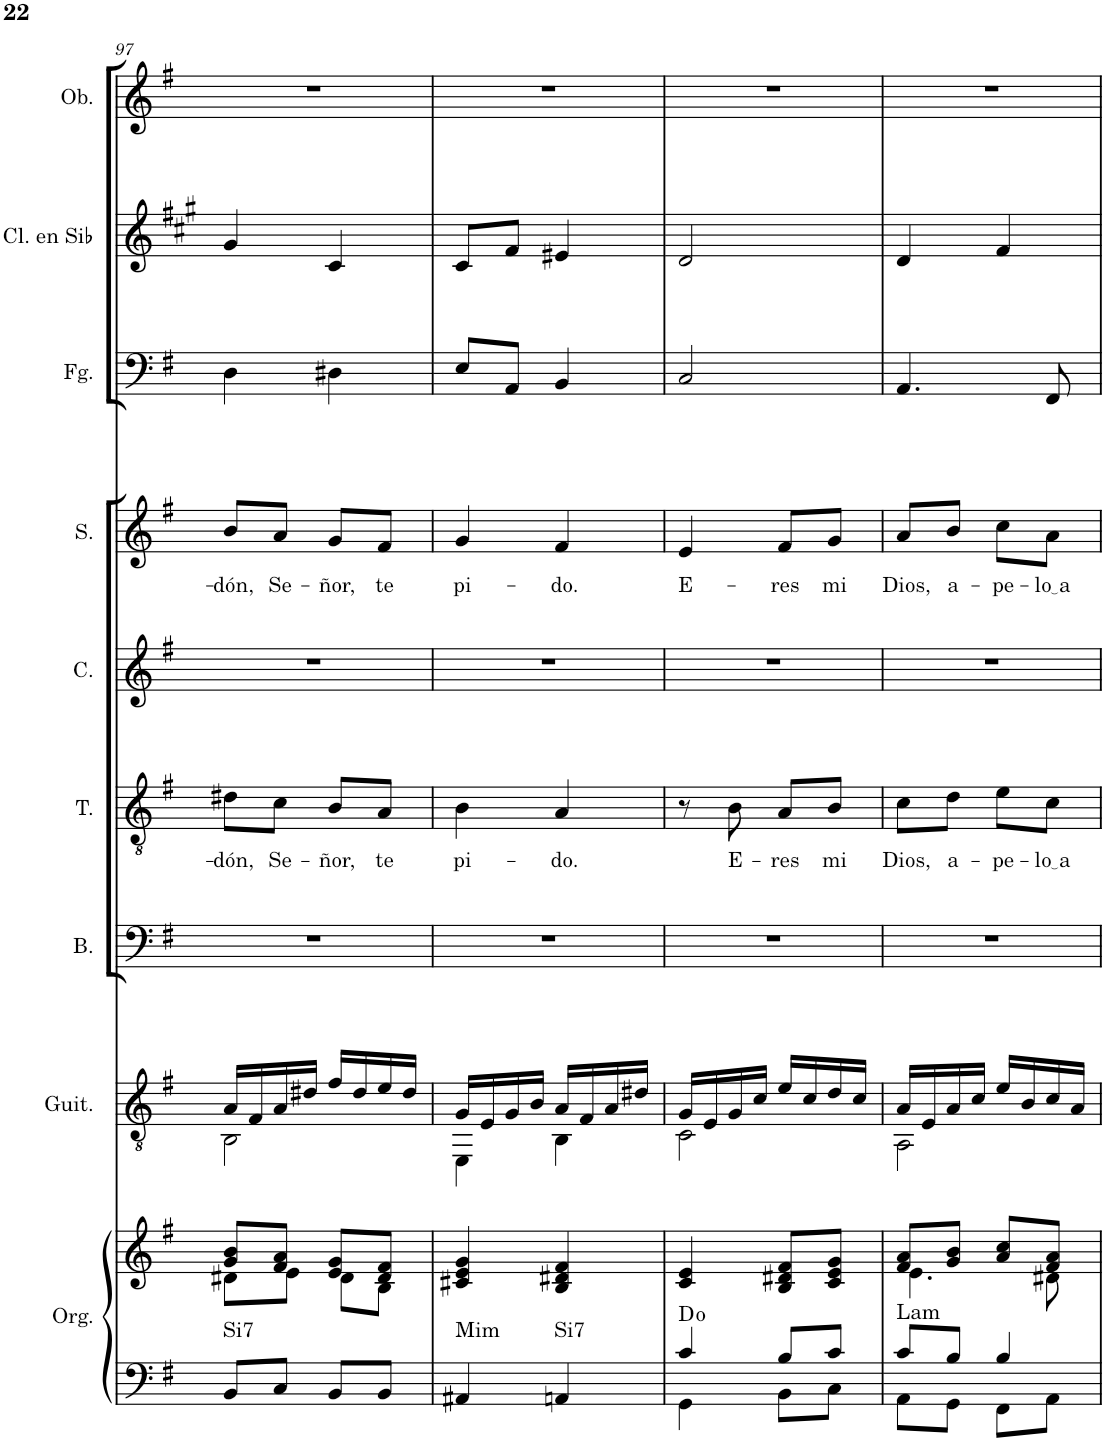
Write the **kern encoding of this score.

**kern	**kern	**harte	**kern	**harte	**kern	**kern	**text	**kern	**kern	**text	**kern	**kern	**kern
*part9	*part9	*part9	*part8	*part8	*part7	*part6	*part6	*part5	*part4	*part4	*part3	*part2	*part1
*staff10	*staff9	*	*staff8	*	*staff7	*staff6	*staff6	*staff5	*staff4	*staff4	*staff3	*staff2	*staff1
*I"Órgano	*	*	*I"Guitarra acústica	*	*I"Bajo	*I"Tenor	*	*I"Contralto	*I"Soprano	*	*I"Fagot	*I"Clarinete en Sib	*I"Oboe
*	*	*	*I'Guit.	*	*I'B.	*I'T.	*	*I'C.	*I'S.	*	*I'Fg.	*I'Cl. en Sib	*I'Ob.
!!LO:PB:g=z
*clefF4	*clefG2	*	*clefGv2	*	*clefF4	*clefGv2	*	*clefG2	*clefG2	*	*clefF4	*clefG2	*clefG2
*	*	*	*	*	*	*	*	*	*	*	*	*Trd1c2	*
*k[f#]	*k[f#]	*	*k[f#]	*	*k[f#]	*k[f#]	*	*k[f#]	*k[f#]	*	*k[f#]	*k[f#c#g#]	*k[f#]
*M2/4	*M2/4	*	*M2/4	*	*M2/4	*M2/4	*	*M2/4	*M2/4	*	*M2/4	*M2/4	*M2/4
=97	=97	=97	=97	=97	=97	=97	=97	=97	=97	=97	=97	=97	=97
*	*^	*	*^	*	*	*	*	*	*	*	*	*	*
!	!	!	!LO:H:kt=Si7	!	!	!LO:H:kt=Si7	!	!	!LO:LY:b	!	!	!LO:LY:b	!	!	!
8BB/L	8g/ 8b/L	8d#X\L	N	16A/LL	2BB\	N	2r	8d#X\L	-dón,	2r	8b/L	-dón,	4D\	4g#/	2r
.	.	.	.	16F#/	.	.	.	.	.	.	.	.	.	.	.
!	!	!	!	!	!	!	!	!	!LO:LY:b	!	!	!LO:LY:b	!	!	!
8C/J	8f#/ 8a/J	8e\J	.	16A/	.	.	.	8c\J	Se-	.	8a/J	Se-	.	.	.
.	.	.	.	16d#X/JJ	.	.	.	.	.	.	.	.	.	.	.
!	!	!	!	!	!	!	!	!	!LO:LY:b	!	!	!LO:LY:b	!	!	!
8BB/L	8e/ 8g/L	8d#\L	.	16f#/LL	.	.	.	8B/L	-ñor,	.	8g/L	-ñor,	4D#X\	4c#/	.
.	.	.	.	16d#/	.	.	.	.	.	.	.	.	.	.	.
!	!	!	!	!	!	!	!	!	!LO:LY:b	!	!	!LO:LY:b	!	!	!
8BB/J	8d#/ 8f#/J	8B\J	.	16e/	.	.	.	8A/J	te	.	8f#/J	te	.	.	.
.	.	.	.	16d#/JJ	.	.	.	.	.	.	.	.	.	.	.
*	*v	*v	*	*	*	*	*	*	*	*	*	*	*	*	*
=98	=98	=98	=98	=98	=98	=98	=98	=98	=98	=98	=98	=98	=98	=98
!	!	!LO:H:kt=Mim	!	!	!LO:H:kt=Mim	!	!	!LO:LY:b	!	!	!LO:LY:b	!	!	!
4AA#X/	4c#X/ 4e/ 4g/	N	16G/LL	4EE\	N	2r	4B\	pi-	2r	4g/	pi-	8E/L	8c#/L	2r
.	.	.	16E/	.	.	.	.	.	.	.	.	.	.	.
.	.	.	16G/	.	.	.	.	.	.	.	.	8AA/J	8f#/J	.
.	.	.	16B/JJ	.	.	.	.	.	.	.	.	.	.	.
!	!	!LO:H:kt=Si7	!	!	!LO:H:kt=Si7	!	!	!LO:LY:b	!	!	!LO:LY:b	!	!	!
4AAn/	4B/ 4d#X/ 4f#/	N	16A/LL	4BB\	N	.	4A/	-do.	.	4f#/	-do.	4BB/	4e#X/	.
.	.	.	16F#/	.	.	.	.	.	.	.	.	.	.	.
.	.	.	16A/	.	.	.	.	.	.	.	.	.	.	.
.	.	.	16d#X/JJ	.	.	.	.	.	.	.	.	.	.	.
=99	=99	=99	=99	=99	=99	=99	=99	=99	=99	=99	=99	=99	=99	=99
*^	*	*	*	*	*	*	*	*	*	*	*	*	*	*
!	!	!	!	!	!	!	!	!	!	!	!	!LO:LY:b	!	!	!
4c/	4GG\	4c/ 4e/	D:dim	16G/LL	2C\	D:dim	2r	8r	.	2r	4e/	E-	2C/	2d/	2r
.	.	.	.	16E/	.	.	.	.	.	.	.	.	.	.	.
!	!	!	!	!	!	!	!	!	!LO:LY:b	!	!	!	!	!	!
.	.	.	.	16G/	.	.	.	8B\	E-	.	.	.	.	.	.
.	.	.	.	16c/JJ	.	.	.	.	.	.	.	.	.	.	.
!	!	!	!	!	!	!	!	!	!LO:LY:b	!	!	!LO:LY:b	!	!	!
8B/L	8BB\L	8B/ 8d#X/ 8f#/L	.	16e/LL	.	.	.	8A/L	-res	.	8f#/L	-res	.	.	.
.	.	.	.	16c/	.	.	.	.	.	.	.	.	.	.	.
!	!	!	!	!	!	!	!	!	!LO:LY:b	!	!	!LO:LY:b	!	!	!
8c/J	8C\J	8c/ 8e/ 8g/J	.	16d/	.	.	.	8B/J	mi	.	8g/J	mi	.	.	.
.	.	.	.	16c/JJ	.	.	.	.	.	.	.	.	.	.	.
=100	=100	=100	=100	=100	=100	=100	=100	=100	=100	=100	=100	=100	=100	=100	=100
*	*	*^	*	*	*	*	*	*	*	*	*	*	*	*	*
!	!	!	!	!LO:H:kt=Lam	!	!	!LO:H:kt=Lam	!	!	!LO:LY:b	!	!	!LO:LY:b	!	!	!
8c/L	8AA\L	8f#/ 8a/L	4.e\	N	16A/LL	2AA\	N	2r	8c\L	Dios,	2r	8a/L	Dios,	4.AA/	4d/	2r
.	.	.	.	.	16E/	.	.	.	.	.	.	.	.	.	.	.
!	!	!	!	!	!	!	!	!	!	!LO:LY:b	!	!	!LO:LY:b	!	!	!
8B/J	8GG\J	8g/ 8b/J	.	.	16A/	.	.	.	8d\J	a-	.	8b/J	a-	.	.	.
.	.	.	.	.	16c/JJ	.	.	.	.	.	.	.	.	.	.	.
!	!	!	!	!	!	!	!	!	!	!LO:LY:b	!	!	!LO:LY:b	!	!	!
4B/	8FF#\L	8a/ 8cc/L	.	.	16e/LL	.	.	.	8e\L	-pe-	.	8cc\L	-pe-	.	4f#/	.
.	.	.	.	.	16B/	.	.	.	.	.	.	.	.	.	.	.
!	!	!	!	!	!	!	!	!	!	!LO:LY:b	!	!	!LO:LY:b	!	!	!
.	8AA\J	8f#/ 8a/J	8d#X\	.	16c/	.	.	.	8c\J	lo a	.	8a\J	lo a	8FF#/	.	.
.	.	.	.	.	16A/JJ	.	.	.	.	.	.	.	.	.	.	.
*v	*v	*	*	*	*v	*v	*	*	*	*	*	*	*	*	*	*
*	*v	*v	*	*	*	*	*	*	*	*	*	*	*	*
=	=	=	=	=	=	=	=	=	=	=	=	=	=
*-	*-	*-	*-	*-	*-	*-	*-	*-	*-	*-	*-	*-	*-
